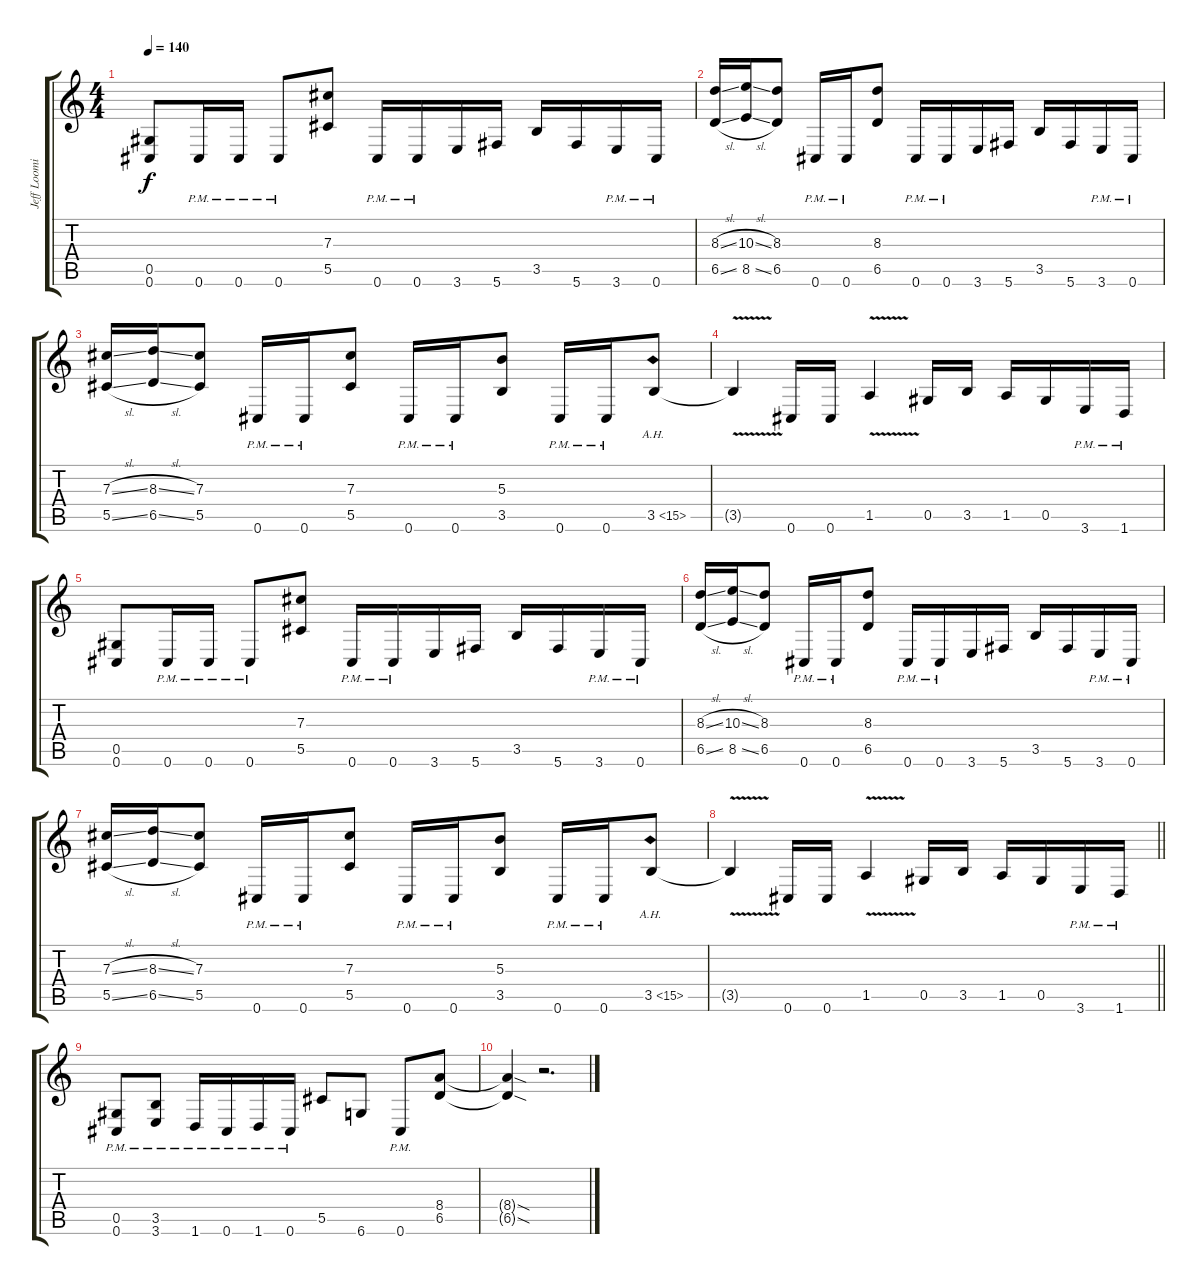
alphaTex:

\track ("Jeff Loomis Gtr 1" "Jeff Loomi") {instrument distortionguitar}
\staff {score tabs}
\tuning (Eb4 Bb3 Gb3 Db3 Ab2 Db2) {hide}
\ts (4 4)
\tempo 140
\clef g2
\ks c
(0.5 0.6).8{dy f} 0.6{pm}.16 0.6{pm}.16 0.6{pm}.8 (7.3 5.5).8 0.6{pm}.16 0.6{pm}.16 3.6.16 5.6.16 3.5.16 5.6.16 3.6{pm}.16 0.6{pm}.16 |
(8.3{sl} 6.5{sl}).16 (10.3{sl} 8.5{sl}).16 (8.3 6.5).8 0.6{pm}.16 0.6{pm}.16 (8.3 6.5).8 0.6{pm}.16 0.6{pm}.16 3.6.16 5.6.16 3.5.16 5.6.16 3.6{pm}.16 0.6{pm}.16 |
(7.3{sl} 5.5{sl}).16 (8.3{sl} 6.5{sl}).16 (7.3 5.5).8 0.6{pm}.16 0.6{pm}.16 (7.3 5.5).8 0.6{pm}.16 0.6{pm}.16 (5.3 3.5).8 0.6{pm}.16 0.6{pm}.16 3.5{ah 12}.8 |
3.5{v t}.4 0.6.16 0.6.16 1.5{v}.4 0.5.16 3.5.16 1.5.16 0.5.16 3.6{pm}.16 1.6{pm}.16 |
(0.5 0.6).8 0.6{pm}.16 0.6{pm}.16 0.6{pm}.8 (7.3 5.5).8 0.6{pm}.16 0.6{pm}.16 3.6.16 5.6.16 3.5.16 5.6.16 3.6{pm}.16 0.6{pm}.16 |
(8.3{sl} 6.5{sl}).16 (10.3{sl} 8.5{sl}).16 (8.3 6.5).8 0.6{pm}.16 0.6{pm}.16 (8.3 6.5).8 0.6{pm}.16 0.6{pm}.16 3.6.16 5.6.16 3.5.16 5.6.16 3.6{pm}.16 0.6{pm}.16 |
(7.3{sl} 5.5{sl}).16 (8.3{sl} 6.5{sl}).16 (7.3 5.5).8 0.6{pm}.16 0.6{pm}.16 (7.3 5.5).8 0.6{pm}.16 0.6{pm}.16 (5.3 3.5).8 0.6{pm}.16 0.6{pm}.16 3.5{ah 12}.8 |
\barLineRight lightlight
3.5{v t}.4 0.6.16 0.6.16 1.5{v}.4 0.5.16 3.5.16 1.5.16 0.5.16 3.6{pm}.16 1.6{pm}.16 |
(0.5{pm} 0.6{pm}).8 (3.5{pm} 3.6{pm}).8 1.6{pm}.16 0.6{pm}.16 1.6{pm}.16 0.6{pm}.16 5.5.8 6.6.8 0.6{pm}.8 (8.4 6.5).8 |
(8.4{sod t} 6.5{sod t}).4 r.2{d}
